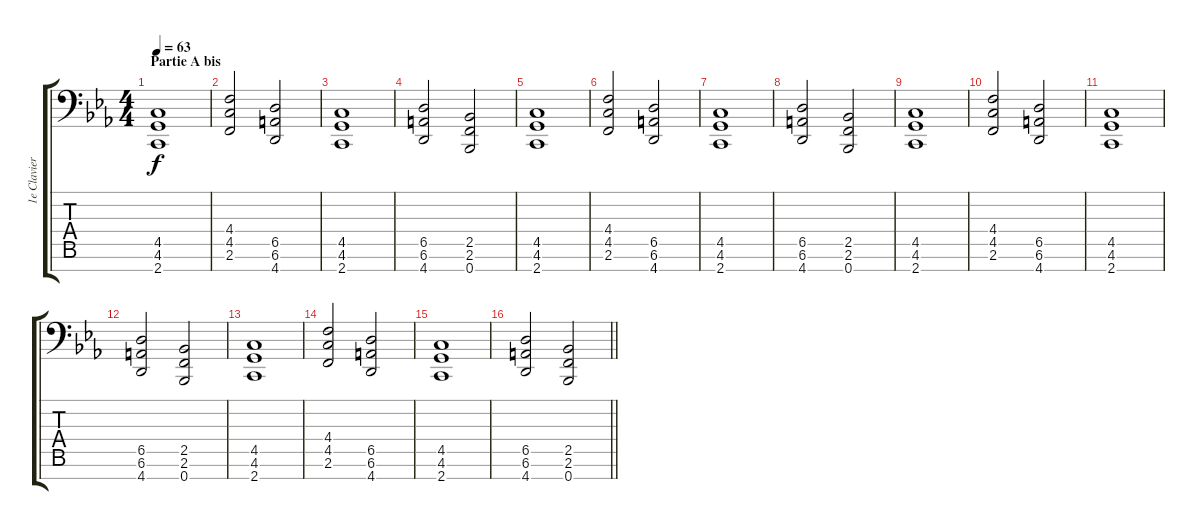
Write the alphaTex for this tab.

\track ("1e Clavier basse" "1e Clavier") {instrument brightacousticpiano}
\staff {score tabs}
\tuning (Eb4 Bb3 Gb3 Db3 Ab2 Eb2 Bb1) {hide}
\ts (4 4)
\section ("" "Partie A bis")
\tempo 63
\clef f4
\ks cminor
(4.5 4.6 2.7).1{dy f} |
(4.4 4.5 2.6).2 (6.5 6.6 4.7).2 |
(4.5 4.6 2.7).1 |
(6.5 6.6 4.7).2 (2.5 2.6 0.7).2 |
(4.5 4.6 2.7).1 |
(4.4 4.5 2.6).2 (6.5 6.6 4.7).2 |
(4.5 4.6 2.7).1 |
(6.5 6.6 4.7).2 (2.5 2.6 0.7).2 |
(4.5 4.6 2.7).1 |
(4.4 4.5 2.6).2 (6.5 6.6 4.7).2 |
(4.5 4.6 2.7).1 |
(6.5 6.6 4.7).2 (2.5 2.6 0.7).2 |
(4.5 4.6 2.7).1 |
(4.4 4.5 2.6).2 (6.5 6.6 4.7).2 |
(4.5 4.6 2.7).1 |
\barLineRight lightlight
(6.5 6.6 4.7).2 (2.5 2.6 0.7).2
